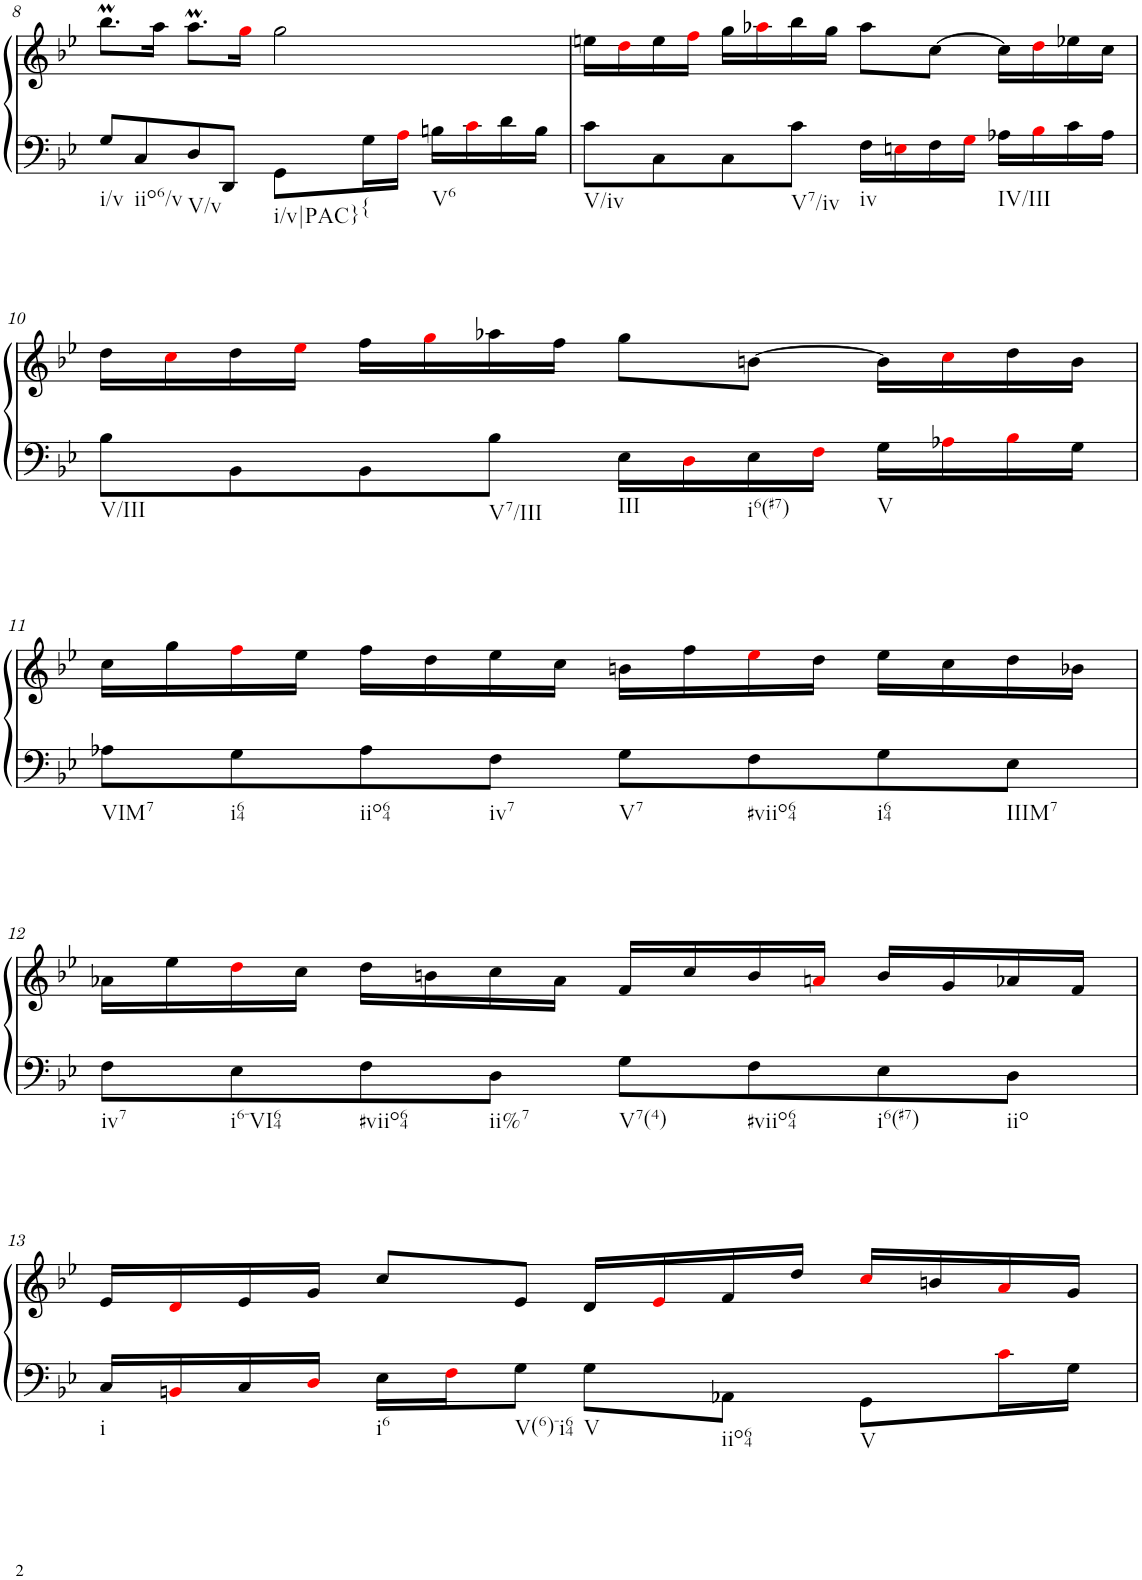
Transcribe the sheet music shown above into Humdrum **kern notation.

**kern	**kern
*part1	*part1
*staff2	*staff1
*I"unbenannt2	*
!!LO:PB:g=z
*clefF4	*clefG2
*k[b-e-]	*k[b-e-]
*M4/4	*M4/4
=8	=8
!LO:TX:b:t=i/v	!
8G/L	8.bb-M\L
!LO:TX:b:t=iio6/v	!
8C/	.
.	16aa\Jk
!LO:TX:b:t=V/v	!
8D/	8.aam\L
8DD/J	.
.	16ggi\Jk
!LO:TX:b:t=i/v|PAC}	!
8GG\L	2gg\
!LO:TX:b:t={	!
16G\L	.
16Ai\JJ	.
!LO:TX:b:t=V6	!
16Bn\LL	.
16ci\	.
16d\	.
16B\JJ	.
=9	=9
!LO:TX:b:t=V/iv	!
8c\L	16een\LL
.	16ddi\
8C\	16ee\
.	16ffi\JJ
8C\	16gg\LL
.	16aa-Xi\
!LO:TX:b:t=V7/iv	!
8c\J	16bb-\
.	16gg\JJ
!LO:TX:b:t=iv	!
16F\LL	8aa-\L
16Eni\	.
16F\	[8cc\J
16Gi\JJ	.
!LO:TX:b:t=IV/III	!
16A-X\LL	16cc\LL]
16B-i\	16ddi\
16c\	16ee-X\
16A-\JJ	16cc\JJ
!!LO:LB:g=z
=10	=10
!LO:TX:b:t=V/III	!
8B-\L	16dd\LL
.	16cci\
8BB-\	16dd\
.	16ee-i\JJ
8BB-\	16ff\LL
.	16ggi\
!LO:TX:b:t=V7/III	!
8B-\J	16aa-X\
.	16ff\JJ
!LO:TX:b:t=III	!
16E-\LL	8gg\L
16Di\	.
!LO:TX:b:t=i6(#7)	!
16E-\	[8bn\J
16Fi\JJ	.
!LO:TX:b:t=V	!
16G\LL	16b\LL]
16A-Xi\	16cci\
16B-i\	16dd\
16G\JJ	16b\JJ
!!LO:LB:g=z
=11	=11
!LO:TX:b:t=VIM7	!
8A-X\L	16cc\LL
.	16gg\
!LO:TX:b:t=i64	!
8G\	16ffi\
.	16ee-\JJ
!LO:TX:b:t=iio64	!
8A-\	16ff\LL
.	16dd\
!LO:TX:b:t=iv7	!
8F\J	16ee-\
.	16cc\JJ
!LO:TX:b:t=V7	!
8G\L	16bn\LL
.	16ff\
!LO:TX:b:t=#viio64	!
8F\	16ee-i\
.	16dd\JJ
!LO:TX:b:t=i64	!
8G\	16ee-\LL
.	16cc\
!LO:TX:b:t=IIIM7	!
8E-\J	16dd\
.	16b-X\JJ
!!LO:LB:g=z
=12	=12
!LO:TX:b:t=iv7	!
8F\L	16a-X\LL
.	16ee-\
!LO:TX:b:t=i6-VI64	!
8E-\	16ddi\
.	16cc\JJ
!LO:TX:b:t=#viio64	!
8F\	16dd\LL
.	16bn\
!LO:TX:b:t=ii%7	!
8D\J	16cc\
.	16a-\JJ
!LO:TX:b:t=V7(4)	!
8G\L	16f/LL
.	16cc/
!LO:TX:b:t=#viio64	!
8F\	16b/
.	16ani/JJ
!LO:TX:b:t=i6(#7)	!
8E-\	16b/LL
.	16g/
!LO:TX:b:t=iio	!
8D\J	16a-X/
.	16f/JJ
!!LO:LB:g=z
=13	=13
!LO:TX:b:t=i	!
16C/LL	16e-/LL
16BBni/	16di/
16C/	16e-/
16Di/JJ	16g/JJ
!LO:TX:b:t=i6	!
16E-\LL	8cc/L
16Fi\J	.
!LO:TX:b:t=V(6)-i64	!
8G\J	8e-/J
!LO:TX:b:t=V	!
8G\L	16d/LL
.	16e-i/
!LO:TX:b:t=iio64	!
8AA-X\J	16f/
.	16dd/JJ
!LO:TX:b:t=V	!
8GG\L	16cci/LL
.	16bn/
16ci\L	16ai/
16G\JJ	16g/JJ
=	=
*-	*-
